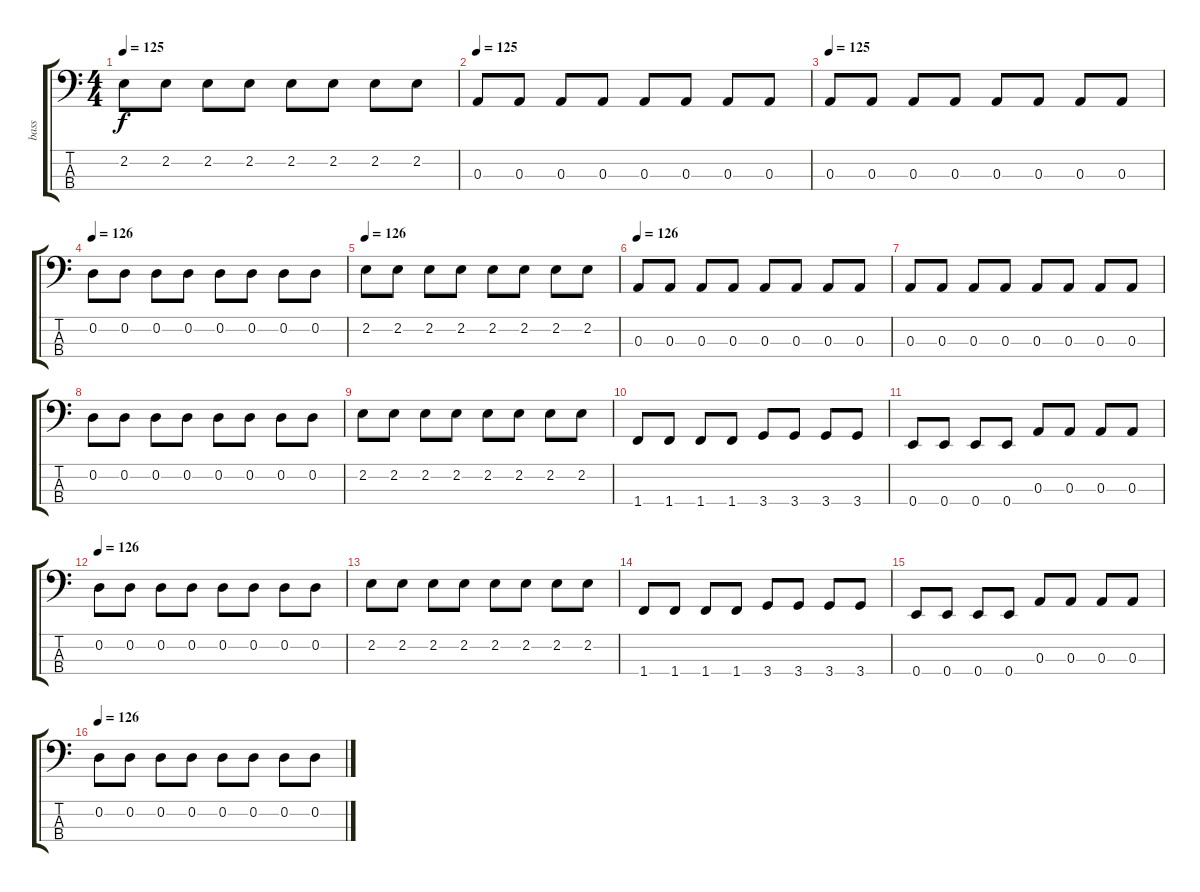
\track ("bass" "bass") {instrument electricbassfinger}
\staff {score tabs}
\tuning (G2 D2 A1 E1) {hide}
\ts (4 4)
\tempo 125
\clef f4
\ks c
2.2.8{dy f} 2.2.8 2.2.8 2.2.8 2.2.8 2.2.8 2.2.8 2.2.8 |
\tempo 125
0.3.8 0.3.8 0.3.8 0.3.8 0.3.8 0.3.8 0.3.8 0.3.8 |
\tempo 125
0.3.8 0.3.8 0.3.8 0.3.8 0.3.8 0.3.8 0.3.8 0.3.8 |
\tempo 126
0.2.8 0.2.8 0.2.8 0.2.8 0.2.8 0.2.8 0.2.8 0.2.8 |
\tempo 126
2.2.8 2.2.8 2.2.8 2.2.8 2.2.8 2.2.8 2.2.8 2.2.8 |
\tempo 126
0.3.8 0.3.8 0.3.8 0.3.8 0.3.8 0.3.8 0.3.8 0.3.8 |
0.3.8 0.3.8 0.3.8 0.3.8 0.3.8 0.3.8 0.3.8 0.3.8 |
0.2.8 0.2.8 0.2.8 0.2.8 0.2.8 0.2.8 0.2.8 0.2.8 |
2.2.8 2.2.8 2.2.8 2.2.8 2.2.8 2.2.8 2.2.8 2.2.8 |
1.4.8 1.4.8 1.4.8 1.4.8 3.4.8 3.4.8 3.4.8 3.4.8 |
0.4.8 0.4.8 0.4.8 0.4.8 0.3.8 0.3.8 0.3.8 0.3.8 |
\tempo 126
0.2.8 0.2.8 0.2.8 0.2.8 0.2.8 0.2.8 0.2.8 0.2.8 |
2.2.8 2.2.8 2.2.8 2.2.8 2.2.8 2.2.8 2.2.8 2.2.8 |
1.4.8 1.4.8 1.4.8 1.4.8 3.4.8 3.4.8 3.4.8 3.4.8 |
0.4.8 0.4.8 0.4.8 0.4.8 0.3.8 0.3.8 0.3.8 0.3.8 |
\tempo 126
0.2.8 0.2.8 0.2.8 0.2.8 0.2.8 0.2.8 0.2.8 0.2.8
